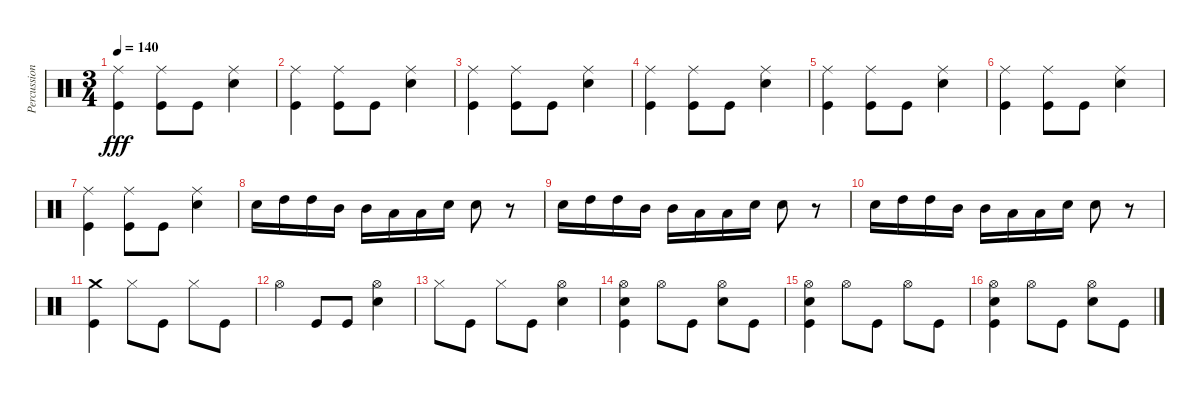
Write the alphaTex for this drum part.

\track ("Percussion" "Percussion") {instrument percussion}
\staff {score}
\articulation defaults
\ts (3 4)
\tempo 140
\clef neutral
\ks c
("Ride (middle)" "Kick (hit)").4{dy fff} ("Ride (middle)" "Kick (hit)").8 "Kick (hit)".8 ("Ride (middle)" "Electric Snare (hit)").4 |
("Ride (middle)" "Kick (hit)").4 ("Ride (middle)" "Kick (hit)").8 "Kick (hit)".8 ("Ride (middle)" "Electric Snare (hit)").4 |
("Ride (middle)" "Kick (hit)").4 ("Ride (middle)" "Kick (hit)").8 "Kick (hit)".8 ("Ride (middle)" "Electric Snare (hit)").4 |
("Ride (middle)" "Kick (hit)").4 ("Ride (middle)" "Kick (hit)").8 "Kick (hit)".8 ("Ride (middle)" "Electric Snare (hit)").4 |
("Ride (middle)" "Kick (hit)").4 ("Ride (middle)" "Kick (hit)").8 "Kick (hit)".8 ("Ride (middle)" "Electric Snare (hit)").4 |
("Ride (middle)" "Kick (hit)").4 ("Ride (middle)" "Kick (hit)").8 "Kick (hit)".8 ("Ride (middle)" "Electric Snare (hit)").4 |
("Ride (middle)" "Kick (hit)").4 ("Ride (middle)" "Kick (hit)").8 "Kick (hit)".8 ("Ride (middle)" "Electric Snare (hit)").4 |
"Electric Snare (hit)".16 "High Tom (hit)".16 "High Tom (hit)".16 "Mid Tom (hit)".16 "Mid Tom (hit)".16 "Low Tom (hit)".16 "Low Tom (hit)".16 "Electric Snare (hit)".16 "Electric Snare (hit)".8 r.8 |
"Electric Snare (hit)".16 "High Tom (hit)".16 "High Tom (hit)".16 "Mid Tom (hit)".16 "Mid Tom (hit)".16 "Low Tom (hit)".16 "Low Tom (hit)".16 "Electric Snare (hit)".16 "Electric Snare (hit)".8 r.8 |
"Electric Snare (hit)".16 "High Tom (hit)".16 "High Tom (hit)".16 "Mid Tom (hit)".16 "Mid Tom (hit)".16 "Low Tom (hit)".16 "Low Tom (hit)".16 "Electric Snare (hit)".16 "Electric Snare (hit)".8 r.8 |
("Crash medium (hit)" "Kick (hit)").4 "Hi-Hat (closed)".8 "Kick (hit)".8 "Hi-Hat (closed)".8 "Kick (hit)".8 |
"Hi-Hat (open)".4 "Kick (hit)".8 "Kick (hit)".8 ("Hi-Hat (open)" "Electric Snare (hit)").4 |
"Hi-Hat (closed)".8 "Kick (hit)".8 "Hi-Hat (closed)".8 "Kick (hit)".8 ("Hi-Hat (open)" "Electric Snare (hit)").4 |
("Hi-Hat (open)" "Electric Snare (hit)" "Kick (hit)").4 "Hi-Hat (open)".8 "Kick (hit)".8 ("Hi-Hat (open)" "Electric Snare (hit)").8 "Kick (hit)".8 |
("Hi-Hat (open)" "Electric Snare (hit)" "Kick (hit)").4 "Hi-Hat (open)".8 "Kick (hit)".8 "Hi-Hat (open)".8 "Kick (hit)".8 |
("Hi-Hat (open)" "Electric Snare (hit)" "Kick (hit)").4 "Hi-Hat (open)".8 "Kick (hit)".8 ("Hi-Hat (open)" "Electric Snare (hit)").8 "Kick (hit)".8
